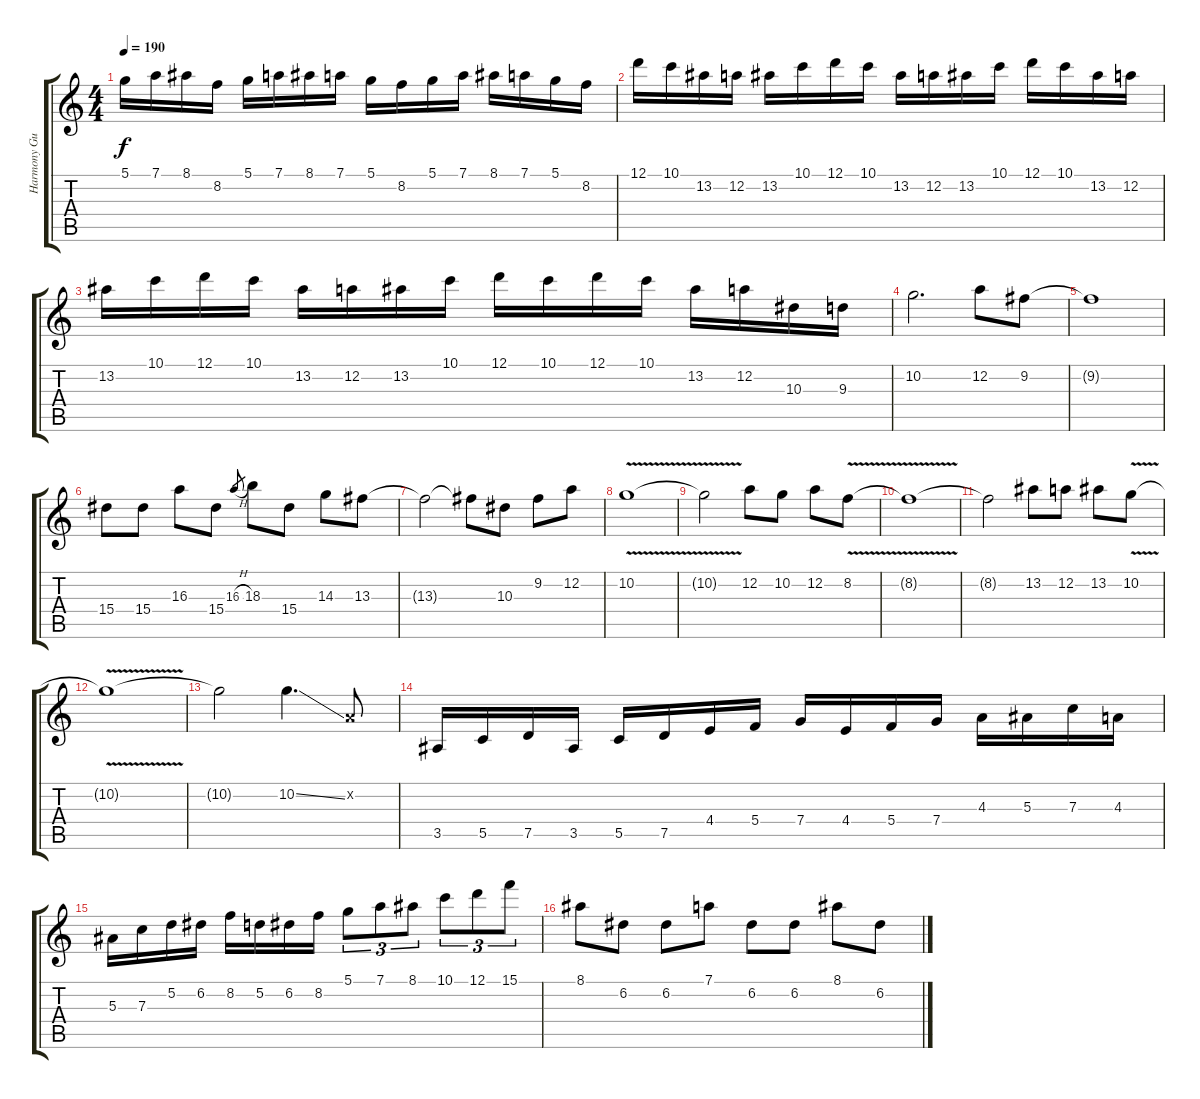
\track ("Harmony Guitar" "Harmony Gu") {instrument distortionguitar}
\staff {score tabs}
\tuning (D4 A3 F3 C3 G2 D2) {hide}
\ts (4 4)
\tempo 190
\clef g2
\ks c
5.1.16{dy f} 7.1.16 8.1.16 8.2.16 5.1.16 7.1.16 8.1.16 7.1.16 5.1.16 8.2.16 5.1.16 7.1.16 8.1.16 7.1.16 5.1.16 8.2.16 |
12.1.16 10.1.16 13.2.16 12.2.16 13.2.16 10.1.16 12.1.16 10.1.16 13.2.16 12.2.16 13.2.16 10.1.16 12.1.16 10.1.16 13.2.16 12.2.16 |
13.2.16 10.1.16 12.1.16 10.1.16 13.2.16 12.2.16 13.2.16 10.1.16 12.1.16 10.1.16 12.1.16 10.1.16 13.2.16 12.2.16 10.3.16 9.3.16 |
10.2.2{d} 12.2.8 9.2.8 |
9.2{t}.1 |
15.4.8 15.4.8 16.3.8 15.4.8 16.3{h}.8{gr} 18.3.8 15.4.8 14.3.8 13.3.8 |
13.3{t}.2 13.3{t}.8 10.3.8 9.2.8 12.2.8 |
10.2{v}.1 |
10.2{t}.2 12.2.8 10.2.8 12.2.8 8.2{v}.8 |
8.2{t}.1 |
8.2{t}.2 13.2.8 12.2.8 13.2.8 10.2{v}.8 |
10.2{t}.1 |
10.2{t}.2 10.2{ss}.4{d} 0.2{x}.8 |
3.5.16 5.5.16 7.5.16 3.5.16 5.5.16 7.5.16 4.4.16 5.4.16 7.4.16 4.4.16 5.4.16 7.4.16 4.3.16 5.3.16 7.3.16 4.3.16 |
5.3.16 7.3.16 5.2.16 6.2.16 8.2.16 5.2.16 6.2.16 8.2.16 5.1.8{tu (3 2)} 7.1.8{tu (3 2)} 8.1.8{tu (3 2)} 10.1.8{tu (3 2)} 12.1.8{tu (3 2)} 15.1.8{tu (3 2)} |
8.1.8 6.2.8 6.2.8 7.1.8 6.2.8 6.2.8 8.1.8 6.2.8
